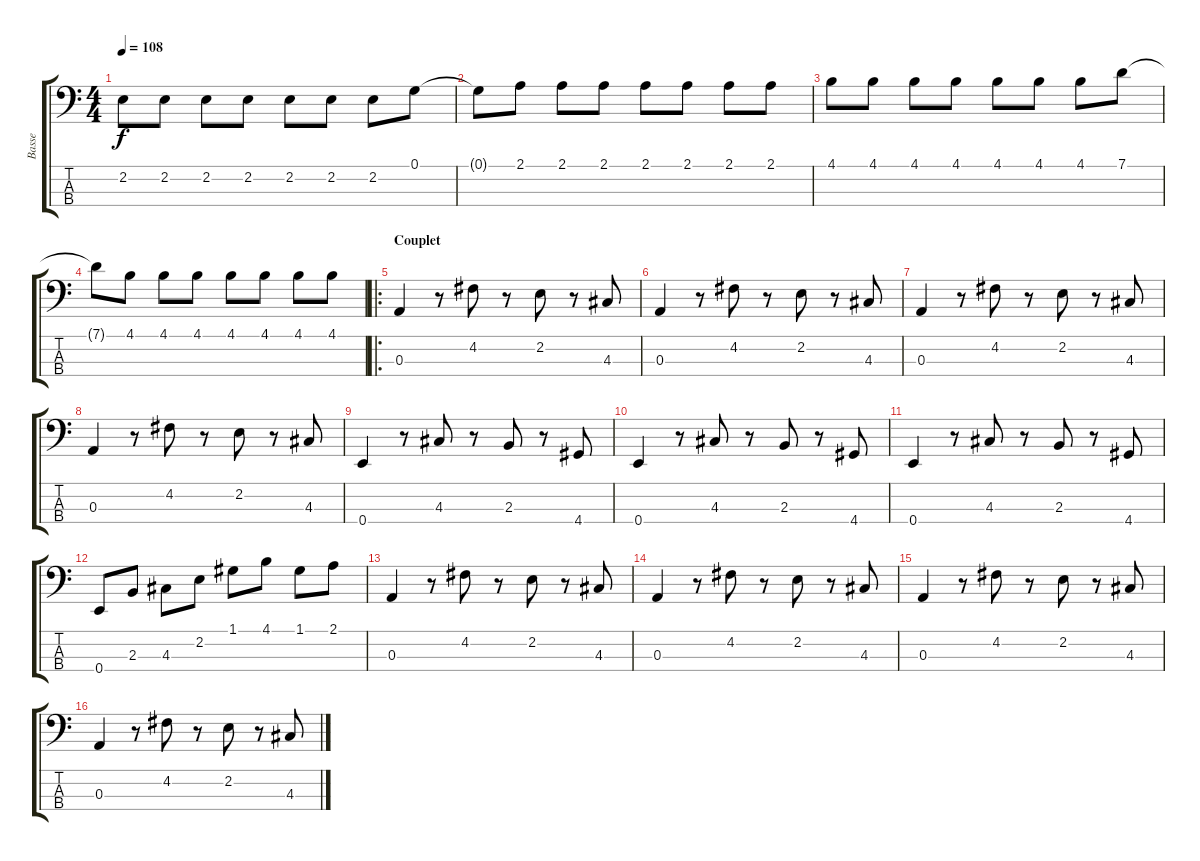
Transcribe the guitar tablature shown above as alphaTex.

\track ("Basse" "Basse") {instrument electricbassfinger}
\staff {score tabs}
\tuning (G2 D2 A1 E1) {hide}
\ts (4 4)
\tempo 108
\clef f4
\ks c
2.2.8{dy f instrument electricbassfinger} 2.2.8 2.2.8 2.2.8 2.2.8 2.2.8 2.2.8 0.1.8 |
0.1{t}.8 2.1.8 2.1.8 2.1.8 2.1.8 2.1.8 2.1.8 2.1.8 |
4.1.8 4.1.8 4.1.8 4.1.8 4.1.8 4.1.8 4.1.8 7.1.8 |
7.1{t}.8 4.1.8 4.1.8 4.1.8 4.1.8 4.1.8 4.1.8 4.1.8 |
\ro
\section ("" "Couplet")
0.3.4 r.8 4.2.8 r.8 2.2.8 r.8 4.3.8 |
0.3.4 r.8 4.2.8 r.8 2.2.8 r.8 4.3.8 |
0.3.4 r.8 4.2.8 r.8 2.2.8 r.8 4.3.8 |
0.3.4 r.8 4.2.8 r.8 2.2.8 r.8 4.3.8 |
0.4.4 r.8 4.3.8 r.8 2.3.8 r.8 4.4.8 |
0.4.4 r.8 4.3.8 r.8 2.3.8 r.8 4.4.8 |
0.4.4 r.8 4.3.8 r.8 2.3.8 r.8 4.4.8 |
0.4.8 2.3.8 4.3.8 2.2.8 1.1.8 4.1.8 1.1.8 2.1.8 |
0.3.4 r.8 4.2.8 r.8 2.2.8 r.8 4.3.8 |
0.3.4 r.8 4.2.8 r.8 2.2.8 r.8 4.3.8 |
0.3.4 r.8 4.2.8 r.8 2.2.8 r.8 4.3.8 |
0.3.4 r.8 4.2.8 r.8 2.2.8 r.8 4.3.8
